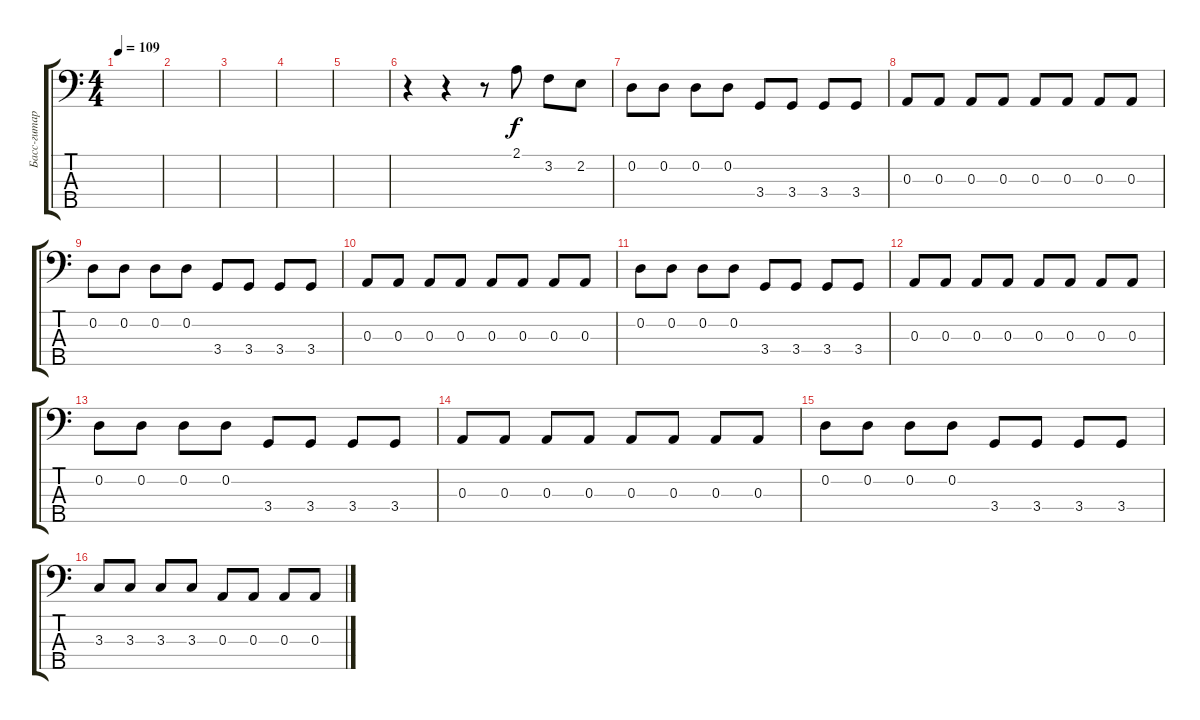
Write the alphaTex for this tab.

\track ("Басс-гитара" "Басс-гитар") {instrument slapbass1}
\staff {score tabs}
\tuning (G2 D2 A1 E1 B0) {hide}
\ts (4 4)
\tempo 109
\clef f4
\ks c
|
|
|
|
|
r.4 r.4 r.8 2.1.8 3.2.8 2.2.8 |
0.2.8 0.2.8 0.2.8 0.2.8 3.4.8 3.4.8 3.4.8 3.4.8 |
0.3.8 0.3.8 0.3.8 0.3.8 0.3.8 0.3.8 0.3.8 0.3.8 |
0.2.8 0.2.8 0.2.8 0.2.8 3.4.8 3.4.8 3.4.8 3.4.8 |
0.3.8 0.3.8 0.3.8 0.3.8 0.3.8 0.3.8 0.3.8 0.3.8 |
0.2.8 0.2.8 0.2.8 0.2.8 3.4.8 3.4.8 3.4.8 3.4.8 |
0.3.8 0.3.8 0.3.8 0.3.8 0.3.8 0.3.8 0.3.8 0.3.8 |
0.2.8 0.2.8 0.2.8 0.2.8 3.4.8 3.4.8 3.4.8 3.4.8 |
0.3.8 0.3.8 0.3.8 0.3.8 0.3.8 0.3.8 0.3.8 0.3.8 |
0.2.8 0.2.8 0.2.8 0.2.8 3.4.8 3.4.8 3.4.8 3.4.8 |
3.3.8 3.3.8 3.3.8 3.3.8 0.3.8 0.3.8 0.3.8 0.3.8
